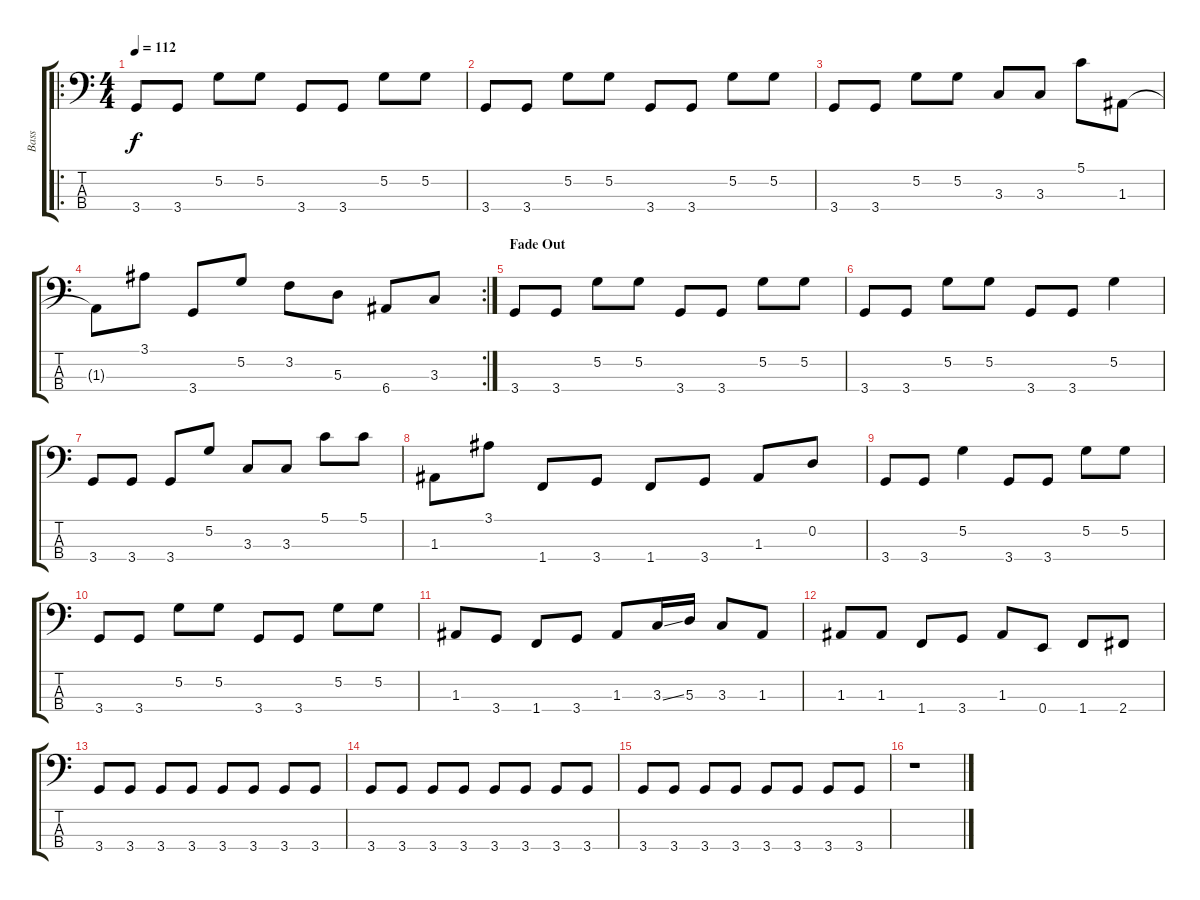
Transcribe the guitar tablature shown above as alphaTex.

\track ("Bass" "Bass") {instrument electricbasspick}
\staff {score tabs}
\tuning (G2 D2 A1 E1) {hide}
\ro
\ts (4 4)
\tempo 112
\clef f4
\ks c
3.4.8{dy f} 3.4.8 5.2.8 5.2.8 3.4.8 3.4.8 5.2.8 5.2.8 |
3.4.8 3.4.8 5.2.8 5.2.8 3.4.8 3.4.8 5.2.8 5.2.8 |
3.4.8 3.4.8 5.2.8 5.2.8 3.3.8 3.3.8 5.1.8 1.3.8 |
\rc 2
1.3{t}.8 3.1.8 3.4.8 5.2.8 3.2.8 5.3.8 6.4.8 3.3.8 |
\section ("" "Fade Out")
3.4.8 3.4.8 5.2.8 5.2.8 3.4.8 3.4.8 5.2.8 5.2.8 |
3.4.8 3.4.8 5.2.8 5.2.8 3.4.8 3.4.8 5.2.4 |
3.4.8 3.4.8 3.4.8 5.2.8 3.3.8 3.3.8 5.1.8 5.1.8 |
1.3.8 3.1.8 1.4.8 3.4.8 1.4.8 3.4.8 1.3.8 0.2.8 |
3.4.8 3.4.8 5.2.4 3.4.8 3.4.8 5.2.8 5.2.8 |
3.4.8 3.4.8 5.2.8 5.2.8 3.4.8 3.4.8 5.2.8 5.2.8 |
1.3.8 3.4.8 1.4.8 3.4.8 1.3.8 3.3{ss}.16 5.3.16 3.3.8 1.3.8 |
1.3.8 1.3.8 1.4.8 3.4.8 1.3.8 0.4.8 1.4.8 2.4.8 |
3.4.8 3.4.8 3.4.8 3.4.8 3.4.8 3.4.8 3.4.8 3.4.8 |
3.4.8 3.4.8 3.4.8 3.4.8 3.4.8 3.4.8 3.4.8 3.4.8 |
3.4.8 3.4.8 3.4.8 3.4.8 3.4.8 3.4.8 3.4.8 3.4.8 |
r.1
